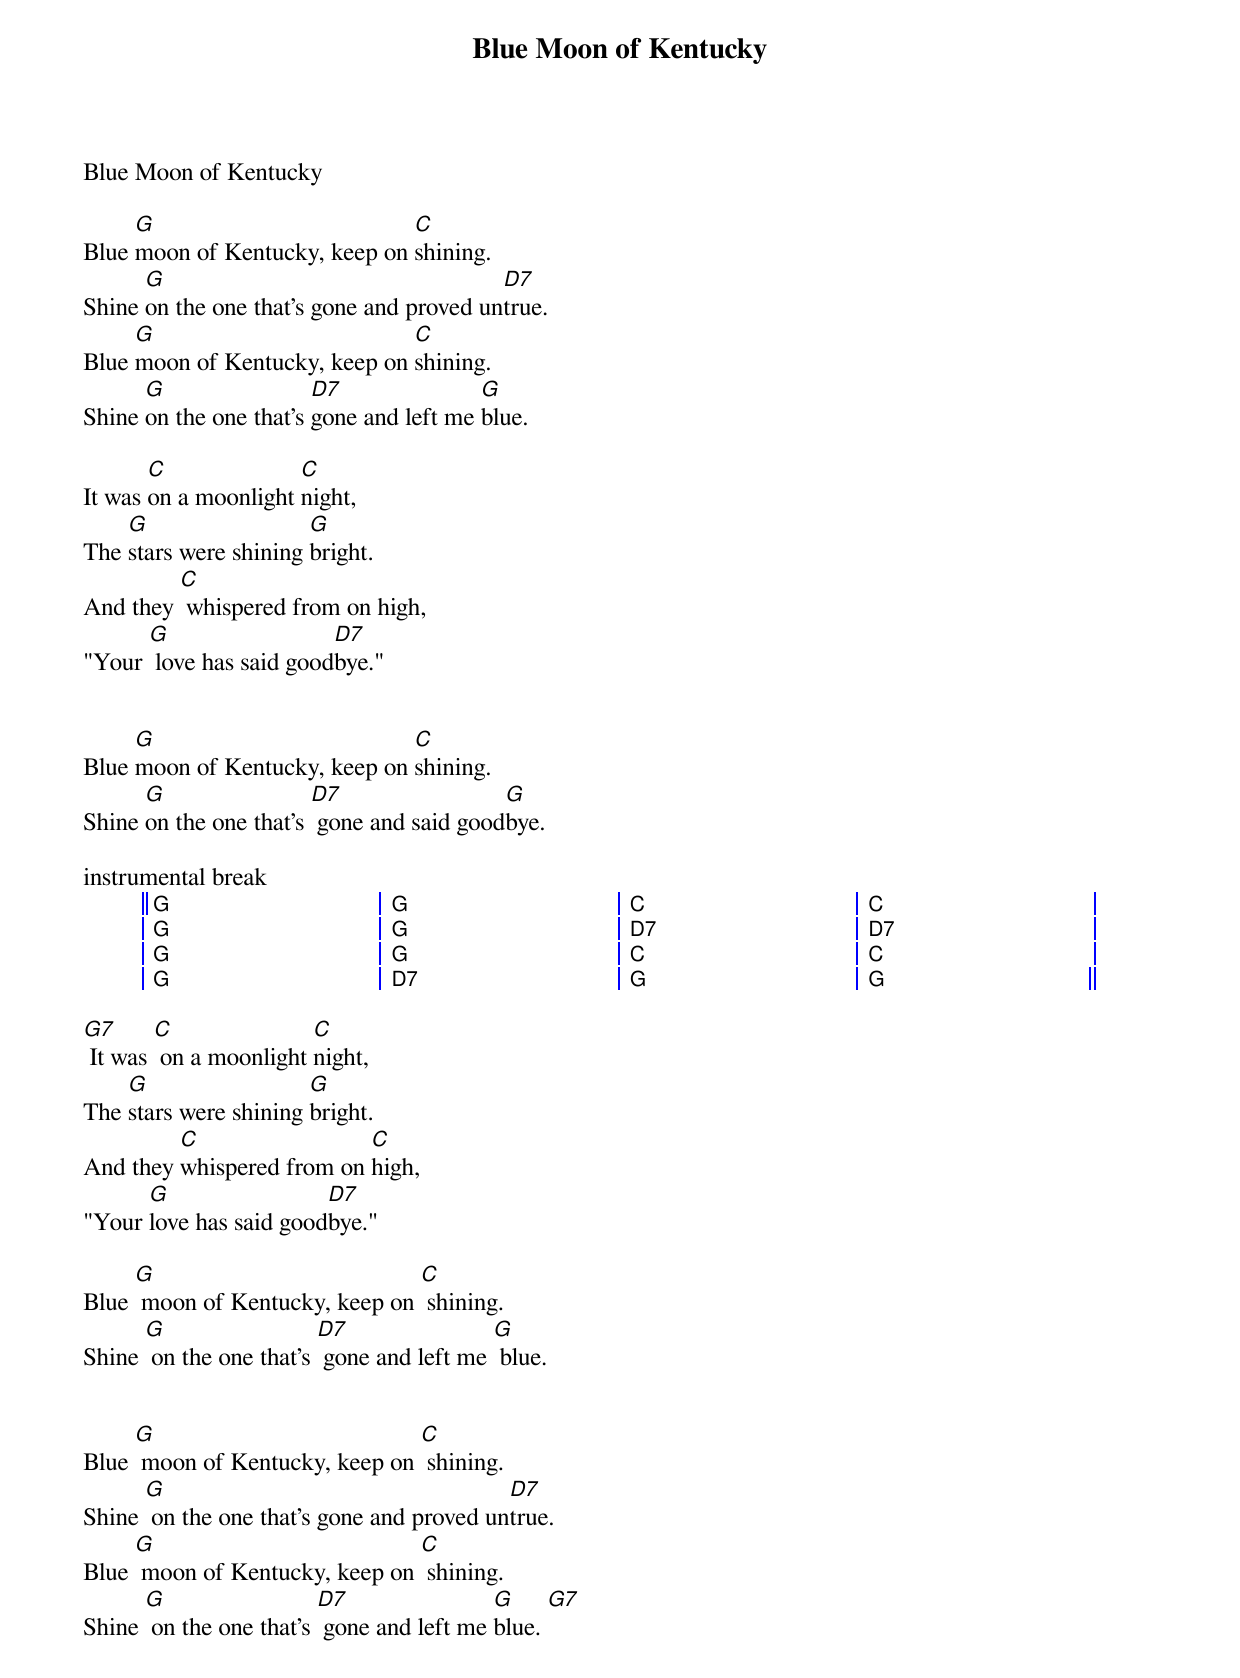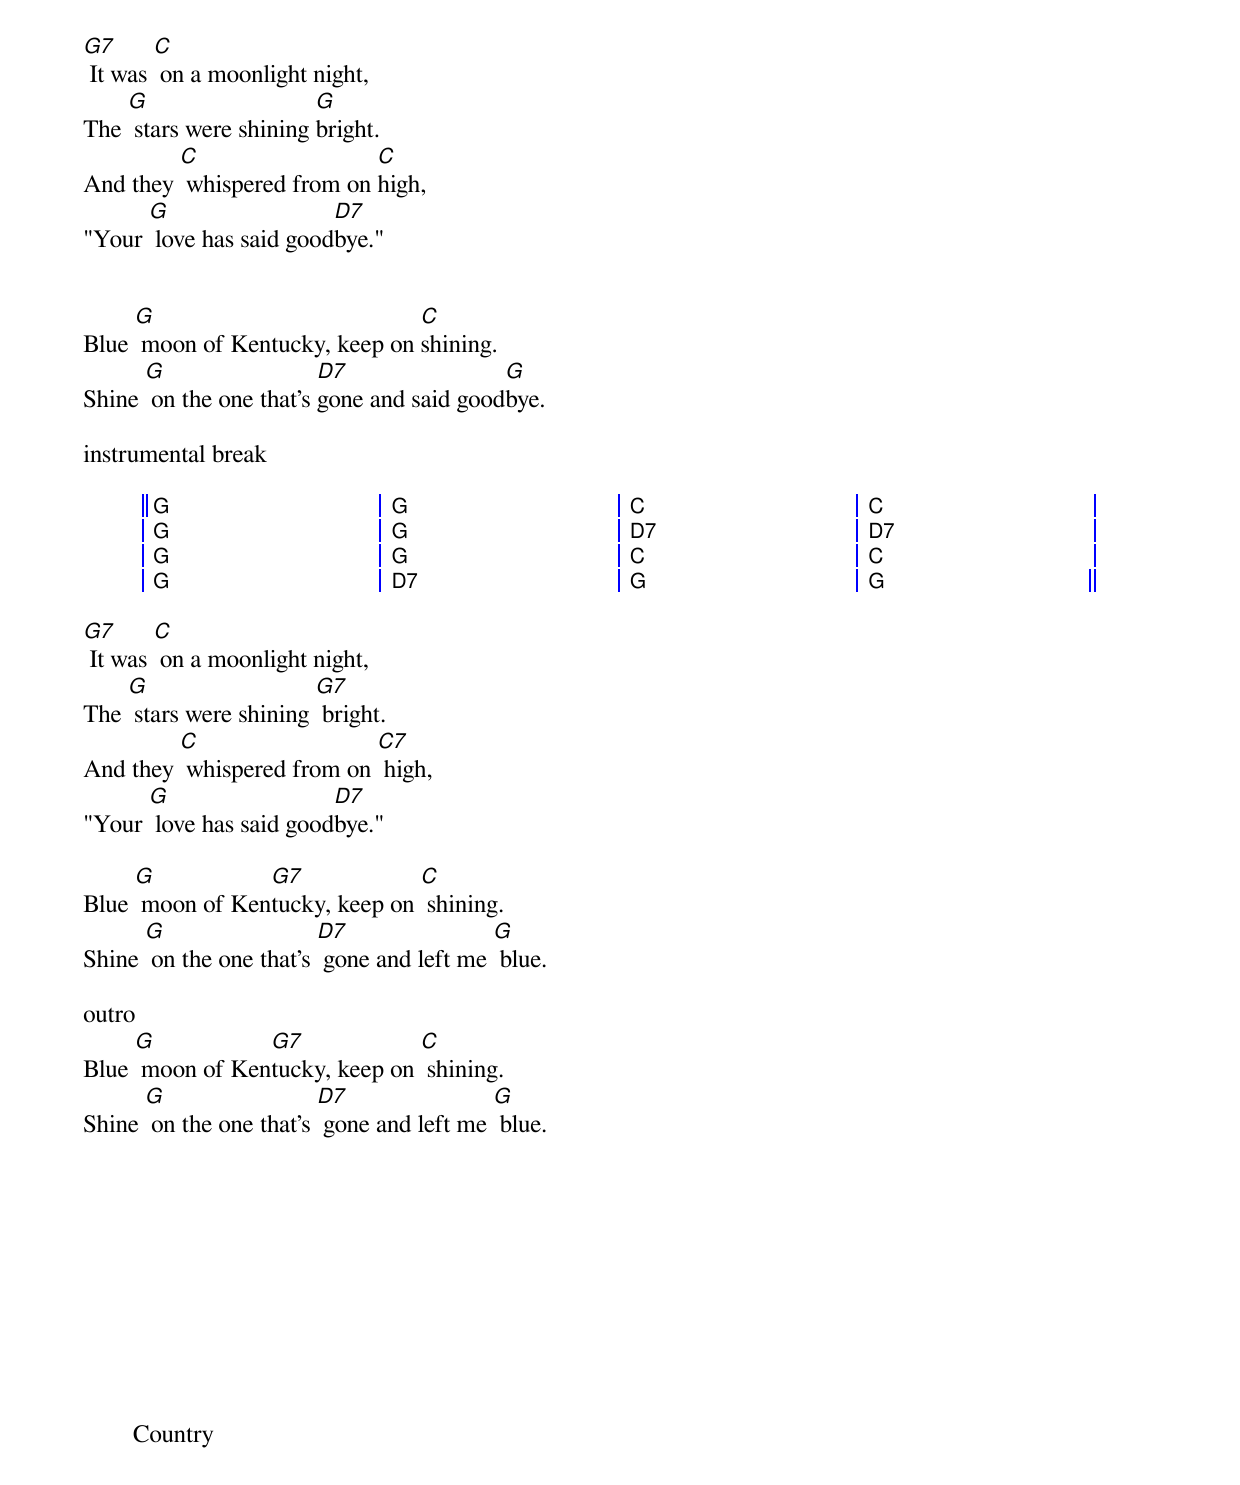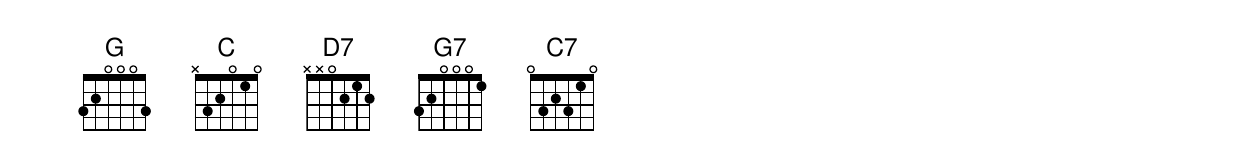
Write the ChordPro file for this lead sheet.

{title: Blue Moon of Kentucky}
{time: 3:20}

Blue Moon of Kentucky

Blue [G]moon of Kentucky, keep on [C]shining.
Shine [G]on the one that's gone and proved un[D7]true.
Blue [G]moon of Kentucky, keep on [C]shining.
Shine [G]on the one that's [D7]gone and left me [G]blue.

It was [C]on a moonlight [C]night,
The [G]stars were shining [G]bright.
And they [C] whispered from on high,
"Your [G] love has said good[D7]bye."


Blue [G]moon of Kentucky, keep on [C]shining.
Shine [G]on the one that's [D7] gone and said good[G]bye.

instrumental break
{start_of_grid}
|| G . . . | G . . . | C . . . | C . . . |
| G . . . | G . . . | D7 . . . | D7 . . . |
| G . . . | G . . . | C . . . | C . . . |
| G . . . | D7 . . . | G . . . | G . . . ||
{end_of_grid}

[G7] It was [C] on a moonlight [C]night,
The [G]stars were shining [G]bright.
And they [C]whispered from on [C]high,
"Your [G]love has said good[D7]bye."

Blue [G] moon of Kentucky, keep on [C] shining.
Shine [G] on the one that's [D7] gone and left me [G] blue.


Blue [G] moon of Kentucky, keep on [C] shining.
Shine [G] on the one that's gone and proved un[D7]true.
Blue [G] moon of Kentucky, keep on [C] shining.
Shine [G] on the one that's [D7] gone and left me [G]blue. [G7]

[G7] It was [C] on a moonlight night,
The [G] stars were shining [G]bright.
And they [C] whispered from on [C]high,
"Your [G] love has said good[D7]bye."


Blue [G] moon of Kentucky, keep on [C]shining.
Shine [G] on the one that's [D7]gone and said good[G]bye.

instrumental break

{start_of_grid}
|| G . . . | G . . . | C . . . | C . . . |
| G . . . | G . . . | D7 . . . | D7 . . . |
| G . . . | G . . . | C . . . | C . . . |
| G . . . | D7 . . . | G . . . | G . . . ||
{end_of_grid}

[G7] It was [C] on a moonlight night,
The [G] stars were shining [G7] bright.
And they [C] whispered from on [C7] high,
"Your [G] love has said good[D7]bye."

Blue [G] moon of Ken[G7]tucky, keep on [C] shining.
Shine [G] on the one that's [D7] gone and left me [G] blue.

outro
Blue [G] moon of Ken[G7]tucky, keep on [C] shining.
Shine [G] on the one that's [D7] gone and left me [G] blue.










                                                                                                                                                                                 Country
